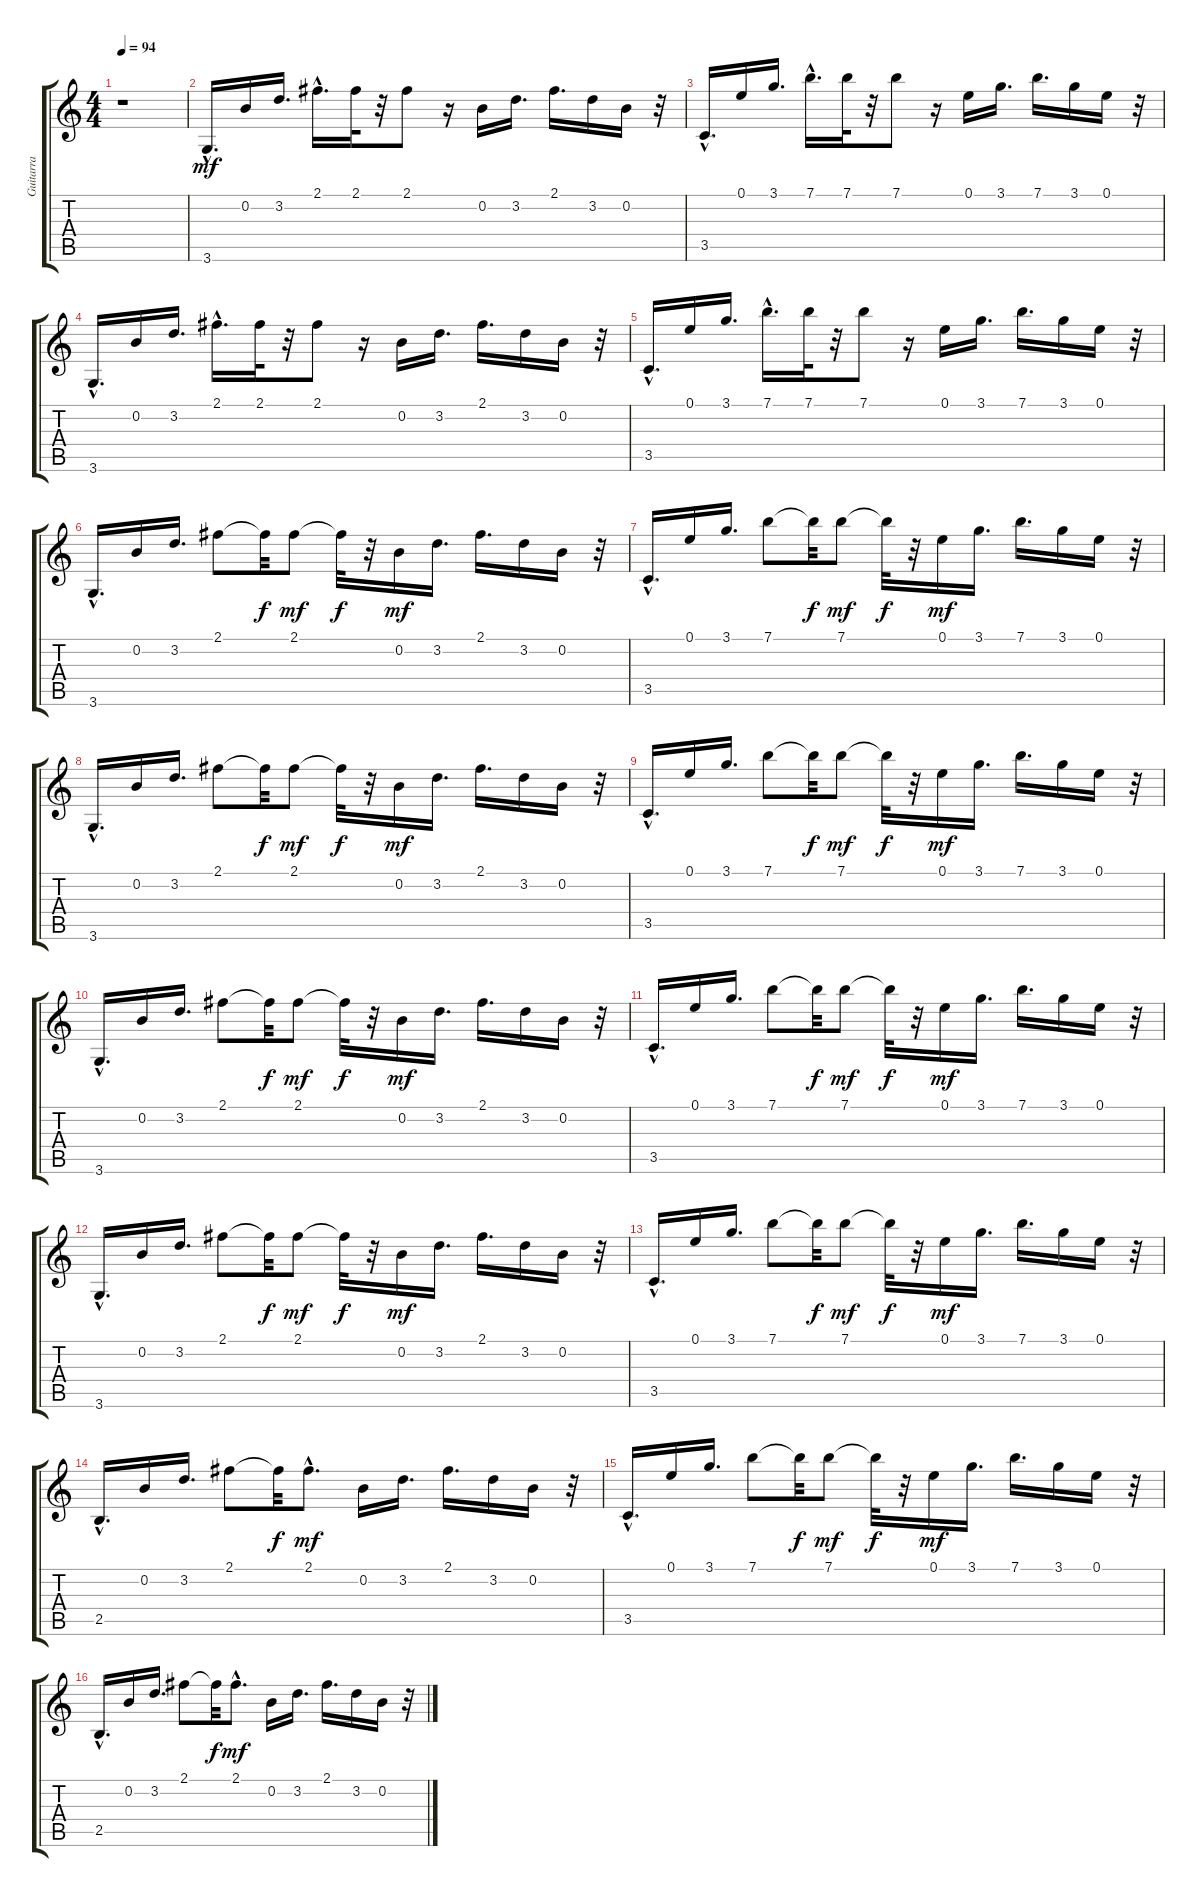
\track ("Guitarra" "Guitarra") {instrument electricguitarjazz}
\staff {score tabs}
\tuning (E4 B3 G3 D3 A2 E2) {hide}
\ts (4 4)
\tempo 94
\clef g2
\ks c
r.1{dy mf instrument electricguitarjazz} |
3.6{hac}.16{d} 0.2.16 3.2.16{d} 2.1{hac}.16{d} 2.1.32 r.32 2.1.8 r.16 0.2.16 3.2.16{d} 2.1.16{d} 3.2.16 0.2.16 r.32 |
3.5{hac}.16{d} 0.1.16 3.1.16{d} 7.1{hac}.16{d} 7.1.32 r.32 7.1.8 r.16 0.1.16 3.1.16{d} 7.1.16{d} 3.1.16 0.1.16 r.32 |
3.6{hac}.16{d} 0.2.16 3.2.16{d} 2.1{hac}.16{d} 2.1.32 r.32 2.1.8 r.16 0.2.16 3.2.16{d} 2.1.16{d} 3.2.16 0.2.16 r.32 |
3.5{hac}.16{d} 0.1.16 3.1.16{d} 7.1{hac}.16{d} 7.1.32 r.32 7.1.8 r.16 0.1.16 3.1.16{d} 7.1.16{d} 3.1.16 0.1.16 r.32 |
3.6{hac}.16{d} 0.2.16 3.2.16{d} 2.1.8 2.1{t}.32{dy f} 2.1.8{dy mf} 2.1{t}.32{dy f} r.32 0.2.16{dy mf} 3.2.16{d} 2.1.16{d} 3.2.16 0.2.16 r.32 |
3.5{hac}.16{d} 0.1.16 3.1.16{d} 7.1.8 7.1{t}.32{dy f} 7.1.8{dy mf} 7.1{t}.32{dy f} r.32 0.1.16{dy mf} 3.1.16{d} 7.1.16{d} 3.1.16 0.1.16 r.32 |
3.6{hac}.16{d} 0.2.16 3.2.16{d} 2.1.8 2.1{t}.32{dy f} 2.1.8{dy mf} 2.1{t}.32{dy f} r.32 0.2.16{dy mf} 3.2.16{d} 2.1.16{d} 3.2.16 0.2.16 r.32 |
3.5{hac}.16{d} 0.1.16 3.1.16{d} 7.1.8 7.1{t}.32{dy f} 7.1.8{dy mf} 7.1{t}.32{dy f} r.32 0.1.16{dy mf} 3.1.16{d} 7.1.16{d} 3.1.16 0.1.16 r.32 |
3.6{hac}.16{d} 0.2.16 3.2.16{d} 2.1.8 2.1{t}.32{dy f} 2.1.8{dy mf} 2.1{t}.32{dy f} r.32 0.2.16{dy mf} 3.2.16{d} 2.1.16{d} 3.2.16 0.2.16 r.32 |
3.5{hac}.16{d} 0.1.16 3.1.16{d} 7.1.8 7.1{t}.32{dy f} 7.1.8{dy mf} 7.1{t}.32{dy f} r.32 0.1.16{dy mf} 3.1.16{d} 7.1.16{d} 3.1.16 0.1.16 r.32 |
3.6{hac}.16{d} 0.2.16 3.2.16{d} 2.1.8 2.1{t}.32{dy f} 2.1.8{dy mf} 2.1{t}.32{dy f} r.32 0.2.16{dy mf} 3.2.16{d} 2.1.16{d} 3.2.16 0.2.16 r.32 |
3.5{hac}.16{d} 0.1.16 3.1.16{d} 7.1.8 7.1{t}.32{dy f} 7.1.8{dy mf} 7.1{t}.32{dy f} r.32 0.1.16{dy mf} 3.1.16{d} 7.1.16{d} 3.1.16 0.1.16 r.32 |
2.5{hac}.16{d} 0.2.16 3.2.16{d} 2.1.8 2.1{t}.32{dy f} 2.1{hac}.8{d dy mf} 0.2.16 3.2.16{d} 2.1.16{d} 3.2.16 0.2.16 r.32 |
3.5{hac}.16{d} 0.1.16 3.1.16{d} 7.1.8 7.1{t}.32{dy f} 7.1.8{dy mf} 7.1{t}.32{dy f} r.32 0.1.16{dy mf} 3.1.16{d} 7.1.16{d} 3.1.16 0.1.16 r.32 |
2.5{hac}.16{d} 0.2.16 3.2.16{d} 2.1.8 2.1{t}.32{dy f} 2.1{hac}.8{d dy mf} 0.2.16 3.2.16{d} 2.1.16{d} 3.2.16 0.2.16 r.32
